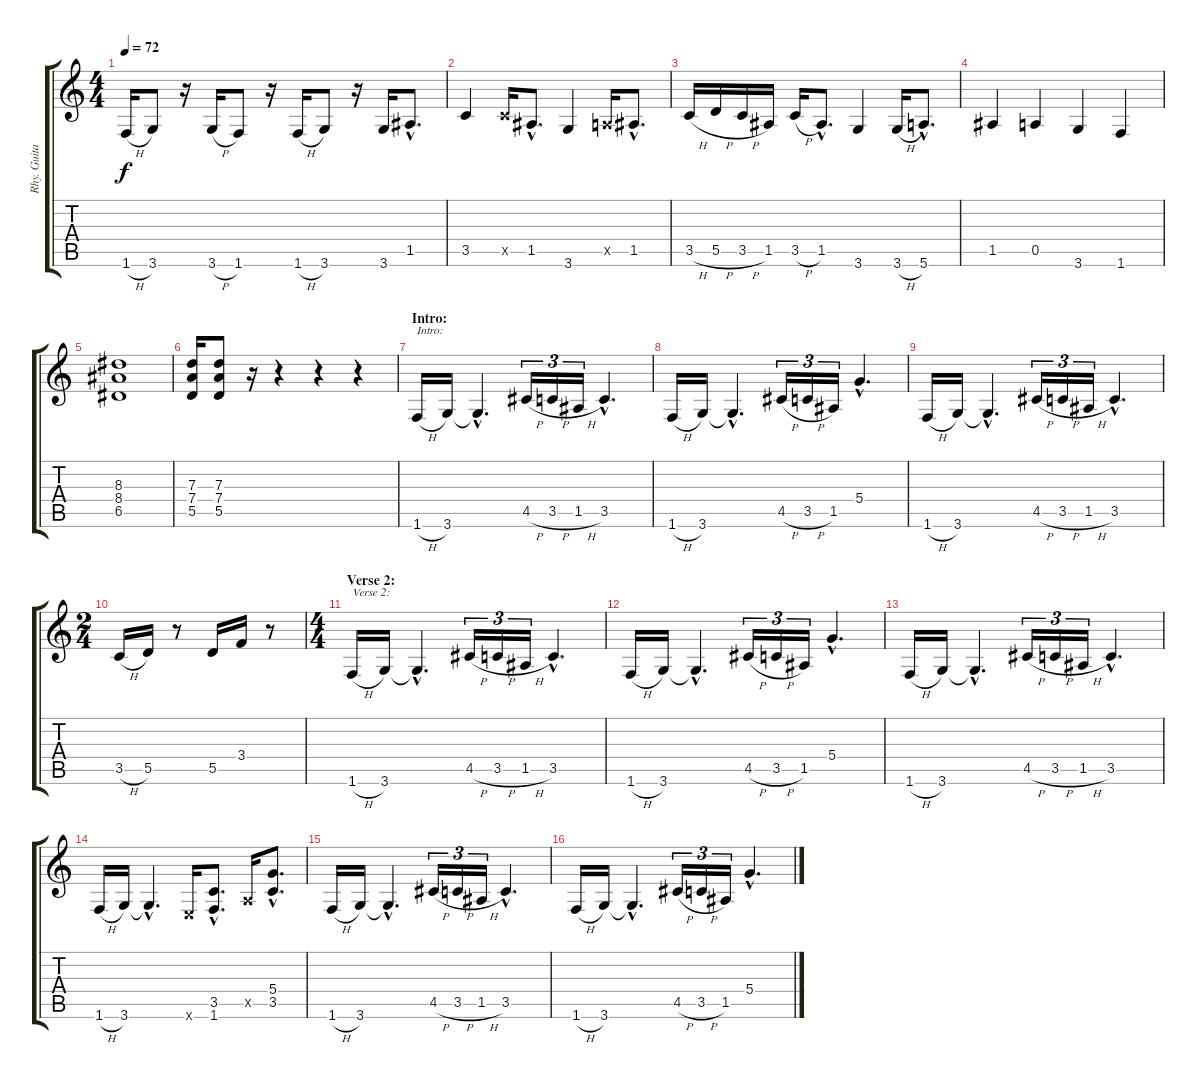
\track ("Rhy. Guitar 2" "Rhy. Guita") {instrument distortionguitar}
\staff {score tabs}
\tuning (E4 B3 G3 D3 A2 E2) {hide}
\ts (4 4)
\tempo 72
\clef g2
\ks c
1.6{h}.16{dy f} 3.6.8 r.16 3.6{h}.16 1.6.8 r.16 1.6{h}.16 3.6.8 r.16 3.6.16 1.5{hac}.8{d} |
3.5.4 3.5{x}.16 1.5{hac}.8{d} 3.6.4 0.5{x}.16 1.5{hac}.8{d} |
3.5{h}.16 5.5{h}.16 3.5{h}.16 1.5.16 3.5{h}.16 1.5{hac}.8{d} 3.6.4 3.6{h}.16 5.6{hac}.8{d} |
1.5.4 0.5.4 3.6.4 1.6.4 |
(8.3 8.4 6.5).1 |
(7.3 7.4 5.5).16 (7.3 7.4 5.5).8 r.16 r.4 r.4 r.4 |
\section ("" "Intro:")
1.6{h}.16{txt "Intro:"} 3.6.16 3.6{hac t}.4{d} 4.5{h}.16{tu (3 2)} 3.5{h}.16{tu (3 2)} 1.5{h}.16{tu (3 2)} 3.5{hac}.4{d} |
1.6{h}.16 3.6.16 3.6{hac t}.4{d} 4.5{h}.16{tu (3 2)} 3.5{h}.16{tu (3 2)} 1.5.16{tu (3 2)} 5.4{hac}.4{d} |
1.6{h}.16 3.6.16 3.6{hac t}.4{d} 4.5{h}.16{tu (3 2)} 3.5{h}.16{tu (3 2)} 1.5{h}.16{tu (3 2)} 3.5{hac}.4{d} |
\ts (2 4)
3.5{h}.16 5.5.16 r.8 5.5.16 3.4.16 r.8 |
\ts (4 4)
\section ("" "Verse 2:")
1.6{h}.16{txt "Verse 2:"} 3.6.16 3.6{hac t}.4{d} 4.5{h}.16{tu (3 2)} 3.5{h}.16{tu (3 2)} 1.5{h}.16{tu (3 2)} 3.5{hac}.4{d} |
1.6{h}.16 3.6.16 3.6{hac t}.4{d} 4.5{h}.16{tu (3 2)} 3.5{h}.16{tu (3 2)} 1.5.16{tu (3 2)} 5.4{hac}.4{d} |
1.6{h}.16 3.6.16 3.6{hac t}.4{d} 4.5{h}.16{tu (3 2)} 3.5{h}.16{tu (3 2)} 1.5{h}.16{tu (3 2)} 3.5{hac}.4{d} |
1.6{h}.16 3.6.16 3.6{hac t}.4{d} 0.6{x}.16 (3.5{hac} 1.6{hac}).8{d} 0.5{x}.16 (5.4{hac} 3.5{hac}).8{d} |
1.6{h}.16 3.6.16 3.6{hac t}.4{d} 4.5{h}.16{tu (3 2)} 3.5{h}.16{tu (3 2)} 1.5{h}.16{tu (3 2)} 3.5{hac}.4{d} |
1.6{h}.16 3.6.16 3.6{hac t}.4{d} 4.5{h}.16{tu (3 2)} 3.5{h}.16{tu (3 2)} 1.5.16{tu (3 2)} 5.4{hac}.4{d}
